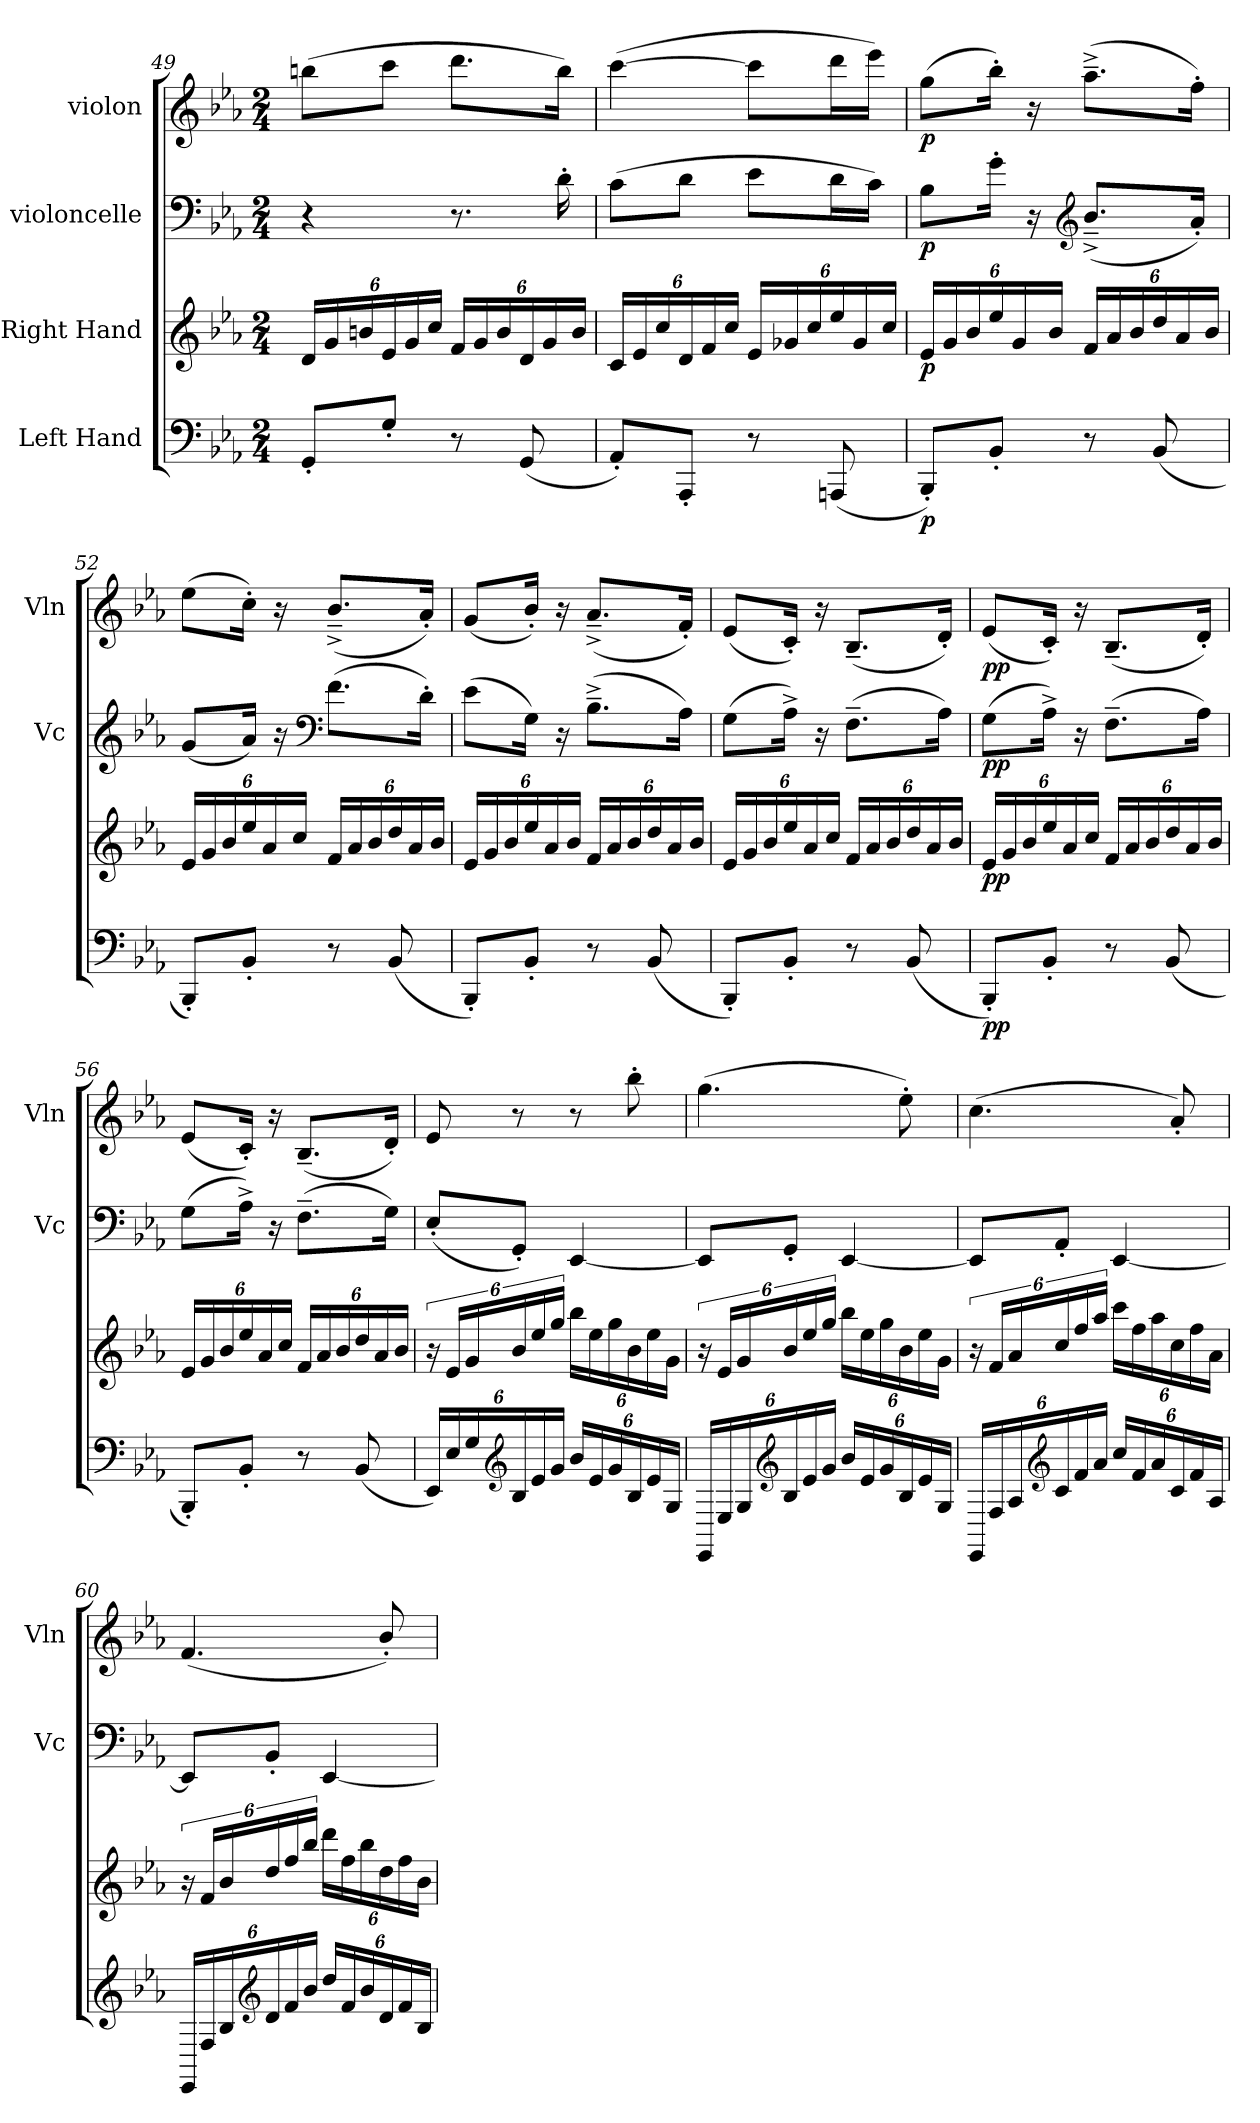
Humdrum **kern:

**kern	**dynam	**kern	**dynam	**kern	**dynam	**kern	**dynam
*part4	*part4	*part3	*part3	*part2	*part2	*part1	*part1
*staff4	*staff4	*staff3	*staff3	*staff2	*staff2	*staff1	*staff1
*I"Left Hand	*	*I"Right Hand	*	*I"violoncelle	*	*I"violon	*
*	*	*	*	*I'Vc	*	*I'Vln	*
*clefF4	*	*clefG2	*	*clefF4	*	*clefG2	*
*k[b-e-a-]	*	*k[b-e-a-]	*	*k[b-e-a-]	*	*k[b-e-a-]	*
*M2/4	*	*M2/4	*	*M2/4	*	*M2/4	*
*	*	*Xbrackettup	*	*	*	*	*
=49	=49	=49	=49	=49	=49	=49	=49
8GG'/L	.	24d/LL	.	4r	.	(>8bbn\L	.
.	.	24g/	.	.	.	.	.
.	.	24bn/	.	.	.	.	.
8G'/J	.	24e-/	.	.	.	8ccc\J	.
.	.	24g/	.	.	.	.	.
.	.	24cc/JJ	.	.	.	.	.
8r	.	24f/LL	.	8.r	.	8.ddd\L	.
.	.	24g/	.	.	.	.	.
.	.	24b/	.	.	.	.	.
(<8GG/	.	24d/	.	.	.	.	.
.	.	24g/	.	.	.	.	.
.	.	.	.	16d'\	.	16bb\Jk)	.
.	.	24b/JJ	.	.	.	.	.
=50	=50	=50	=50	=50	=50	=50	=50
8AA-'/L)	.	24c/LL	.	(>8c\L	.	(>[4ccc\	.
.	.	24e-/	.	.	.	.	.
.	.	24cc/	.	.	.	.	.
8AAA-'/J	.	24d/	.	8d\J	.	.	.
.	.	24f/	.	.	.	.	.
.	.	24cc/JJ	.	.	.	.	.
8r	.	24e-/LL	.	8e-\L	.	8ccc\L]	.
.	.	24g-X/	.	.	.	.	.
.	.	24cc/	.	.	.	.	.
(<8AAAn/	.	24ee-/	.	16d\L	.	16ddd\L	.
.	.	24g-/	.	.	.	.	.
.	.	.	.	16c\JJ)	.	16eee-\JJ)	.
.	.	24cc/JJ	.	.	.	.	.
!!LO:LB:g=z
=51	=51	=51	=51	=51	=51	=51	=51
!	!LO:DY:b	!	!LO:DY:b	!	!LO:DY:b	!	!LO:DY:b
8BBB-'/L)	p	24e-/LL	p	8B-\L	p	(>8gg\L	p
.	.	24g/	.	.	.	.	.
.	.	24b-/	.	.	.	.	.
8BB-'/J	.	24ee-/	.	16g'\Jk	.	16bb-'\Jk)	.
.	.	24g/	.	.	.	.	.
.	.	.	.	16r	.	16r	.
.	.	24b-/JJ	.	.	.	.	.
*	*	*	*	*clefG2	*	*	*
8r	.	24f/LL	.	(<8.b-~^/L	.	(>8.aa-~^\L	.
.	.	24a-/	.	.	.	.	.
.	.	24b-/	.	.	.	.	.
(<8BB-/	.	24dd/	.	.	.	.	.
.	.	24a-/	.	.	.	.	.
.	.	.	.	16a-'/Jk)	.	16ff'\Jk)	.
.	.	24b-/JJ	.	.	.	.	.
=52	=52	=52	=52	=52	=52	=52	=52
8BBB-'/L)	.	24e-/LL	.	(<8g/L	.	(>8ee-\L	.
.	.	24g/	.	.	.	.	.
.	.	24b-/	.	.	.	.	.
8BB-'/J	.	24ee-/	.	16a-/Jk)	.	16cc'\Jk)	.
.	.	24a-/	.	.	.	.	.
.	.	.	.	16r	.	16r	.
.	.	24cc/JJ	.	.	.	.	.
*	*	*	*	*clefF4	*	*	*
8r	.	24f/LL	.	(>8.f\L	.	(<8.b-~^/L	.
.	.	24a-/	.	.	.	.	.
.	.	24b-/	.	.	.	.	.
(<8BB-/	.	24dd/	.	.	.	.	.
.	.	24a-/	.	.	.	.	.
.	.	.	.	16d'\Jk)	.	16a-'/Jk)	.
.	.	24b-/JJ	.	.	.	.	.
=53	=53	=53	=53	=53	=53	=53	=53
8BBB-'/L)	.	24e-/LL	.	(>8e-\L	.	(<8g/L	.
.	.	24g/	.	.	.	.	.
.	.	24b-/	.	.	.	.	.
8BB-'/J	.	24ee-/	.	16G\Jk)	.	16b-'/Jk)	.
.	.	24a-/	.	.	.	.	.
.	.	.	.	16r	.	16r	.
.	.	24b-/JJ	.	.	.	.	.
8r	.	24f/LL	.	(>8.B-~^\L	.	(<8.a-~^/L	.
.	.	24a-/	.	.	.	.	.
.	.	24b-/	.	.	.	.	.
(<8BB-/	.	24dd/	.	.	.	.	.
.	.	24a-/	.	.	.	.	.
.	.	.	.	16A-\Jk)	.	16f'/Jk)	.
.	.	24b-/JJ	.	.	.	.	.
!!LO:LB:g=z
=54	=54	=54	=54	=54	=54	=54	=54
8BBB-'/L)	.	24e-/LL	.	(>8G\L	.	(<8e-/L	.
.	.	24g/	.	.	.	.	.
.	.	24b-/	.	.	.	.	.
8BB-'/J	.	24ee-/	.	16A-^\Jk)	.	16c'/Jk)	.
.	.	24a-/	.	.	.	.	.
.	.	.	.	16r	.	16r	.
.	.	24cc/JJ	.	.	.	.	.
8r	.	24f/LL	.	(>8.F~\L	.	(<8.B-~/L	.
.	.	24a-/	.	.	.	.	.
.	.	24b-/	.	.	.	.	.
(<8BB-/	.	24dd/	.	.	.	.	.
.	.	24a-/	.	.	.	.	.
.	.	.	.	16A-\Jk)	.	16d'/Jk)	.
.	.	24b-/JJ	.	.	.	.	.
=55	=55	=55	=55	=55	=55	=55	=55
!	!LO:DY:b	!	!LO:DY:b	!	!LO:DY:b	!	!LO:DY:b
8BBB-'/L)	pp	24e-/LL	pp	(>8G\L	pp	(<8e-/L	pp
.	.	24g/	.	.	.	.	.
.	.	24b-/	.	.	.	.	.
8BB-'/J	.	24ee-/	.	16A-^\Jk)	.	16c'/Jk)	.
.	.	24a-/	.	.	.	.	.
.	.	.	.	16r	.	16r	.
.	.	24cc/JJ	.	.	.	.	.
8r	.	24f/LL	.	(>8.F~\L	.	(<8.B-~/L	.
.	.	24a-/	.	.	.	.	.
.	.	24b-/	.	.	.	.	.
(<8BB-/	.	24dd/	.	.	.	.	.
.	.	24a-/	.	.	.	.	.
.	.	.	.	16A-\Jk)	.	16d'/Jk)	.
.	.	24b-/JJ	.	.	.	.	.
=56	=56	=56	=56	=56	=56	=56	=56
8BBB-'/L)	.	24e-/LL	.	(>8G\L	.	(<8e-/L	.
.	.	24g/	.	.	.	.	.
.	.	24b-/	.	.	.	.	.
8BB-'/J	.	24ee-/	.	16A-^\Jk)	.	16c'/Jk)	.
.	.	24a-/	.	.	.	.	.
.	.	.	.	16r	.	16r	.
.	.	24cc/JJ	.	.	.	.	.
8r	.	24f/LL	.	(>8.F~\L	.	(<8.B-~/L	.
.	.	24a-/	.	.	.	.	.
.	.	24b-/	.	.	.	.	.
(<8BB-/	.	24dd/	.	.	.	.	.
.	.	24a-/	.	.	.	.	.
.	.	.	.	16G\Jk)	.	16d'/Jk)	.
.	.	24b-/JJ	.	.	.	.	.
!!LO:PB:g=z
=57	=57	=57	=57	=57	=57	=57	=57
*Xbrackettup	*	*brackettup	*	*	*	*	*
24EE-/LL)	.	24r	.	(<8E-'/L	.	8e-/	.
24E-/	.	24e-/LL	.	.	.	.	.
24G/	.	24g/	.	.	.	.	.
*clefG2	*	*	*	*	*	*	*
*	*	*Xbrackettup	*	*	*	*	*
24B-/	.	24b-/	.	8GG'/J)	.	8r	.
24e-/	.	24ee-/	.	.	.	.	.
24g/JJ	.	24gg/JJ	.	.	.	.	.
24b-/LL	.	24bb-\LL	.	[4EE-/	.	8r	.
24e-/	.	24ee-\	.	.	.	.	.
24g/	.	24gg\	.	.	.	.	.
24B-/	.	24b-\	.	.	.	8bb-'\	.
24e-/	.	24ee-\	.	.	.	.	.
24G/JJ	.	24g\JJ	.	.	.	.	.
=58	=58	=58	=58	=58	=58	=58	=58
*	*	*brackettup	*	*	*	*	*
24EE-/LL	.	24r	.	8EE-/L]	.	(>4.gg\	.
24E-/	.	24e-/LL	.	.	.	.	.
24G/	.	24g/	.	.	.	.	.
*clefG2	*	*	*	*	*	*	*
*	*	*Xbrackettup	*	*	*	*	*
24B-/	.	24b-/	.	8GG'/J	.	.	.
24e-/	.	24ee-/	.	.	.	.	.
24g/JJ	.	24gg/JJ	.	.	.	.	.
24b-/LL	.	24bb-\LL	.	[4EE-/	.	.	.
24e-/	.	24ee-\	.	.	.	.	.
24g/	.	24gg\	.	.	.	.	.
24B-/	.	24b-\	.	.	.	8ee-'\)	.
24e-/	.	24ee-\	.	.	.	.	.
24G/JJ	.	24g\JJ	.	.	.	.	.
=59	=59	=59	=59	=59	=59	=59	=59
*	*	*brackettup	*	*	*	*	*
24EE-/LL	.	24r	.	8EE-/L]	.	(>4.cc\	.
24F/	.	24f/LL	.	.	.	.	.
24A-/	.	24a-/	.	.	.	.	.
*clefG2	*	*	*	*	*	*	*
*	*	*Xbrackettup	*	*	*	*	*
24c/	.	24cc/	.	8AA-'/J	.	.	.
24f/	.	24ff/	.	.	.	.	.
24a-/JJ	.	24aa-/JJ	.	.	.	.	.
24cc/LL	.	24ccc\LL	.	[4EE-/	.	.	.
24f/	.	24ff\	.	.	.	.	.
24a-/	.	24aa-\	.	.	.	.	.
24c/	.	24cc\	.	.	.	8a-'/)	.
24f/	.	24ff\	.	.	.	.	.
24A-/JJ	.	24a-\JJ	.	.	.	.	.
!!LO:LB:g=z
=60	=60	=60	=60	=60	=60	=60	=60
*	*	*brackettup	*	*	*	*	*
24EE-/LL	.	24r	.	8EE-/L]	.	(<4.f/	.
24F/	.	24f/LL	.	.	.	.	.
24B-/	.	24b-/	.	.	.	.	.
*clefG2	*	*	*	*	*	*	*
*	*	*Xbrackettup	*	*	*	*	*
24d/	.	24dd/	.	8BB-'/J	.	.	.
24f/	.	24ff/	.	.	.	.	.
24b-/JJ	.	24bb-/JJ	.	.	.	.	.
24dd/LL	.	24ddd\LL	.	[4EE-/	.	.	.
24f/	.	24ff\	.	.	.	.	.
24b-/	.	24bb-\	.	.	.	.	.
24d/	.	24dd\	.	.	.	8b-'/)	.
24f/	.	24ff\	.	.	.	.	.
24B-/JJ	.	24b-\JJ	.	.	.	.	.
=	=	=	=	=	=	=	=
*-	*-	*-	*-	*-	*-	*-	*-
